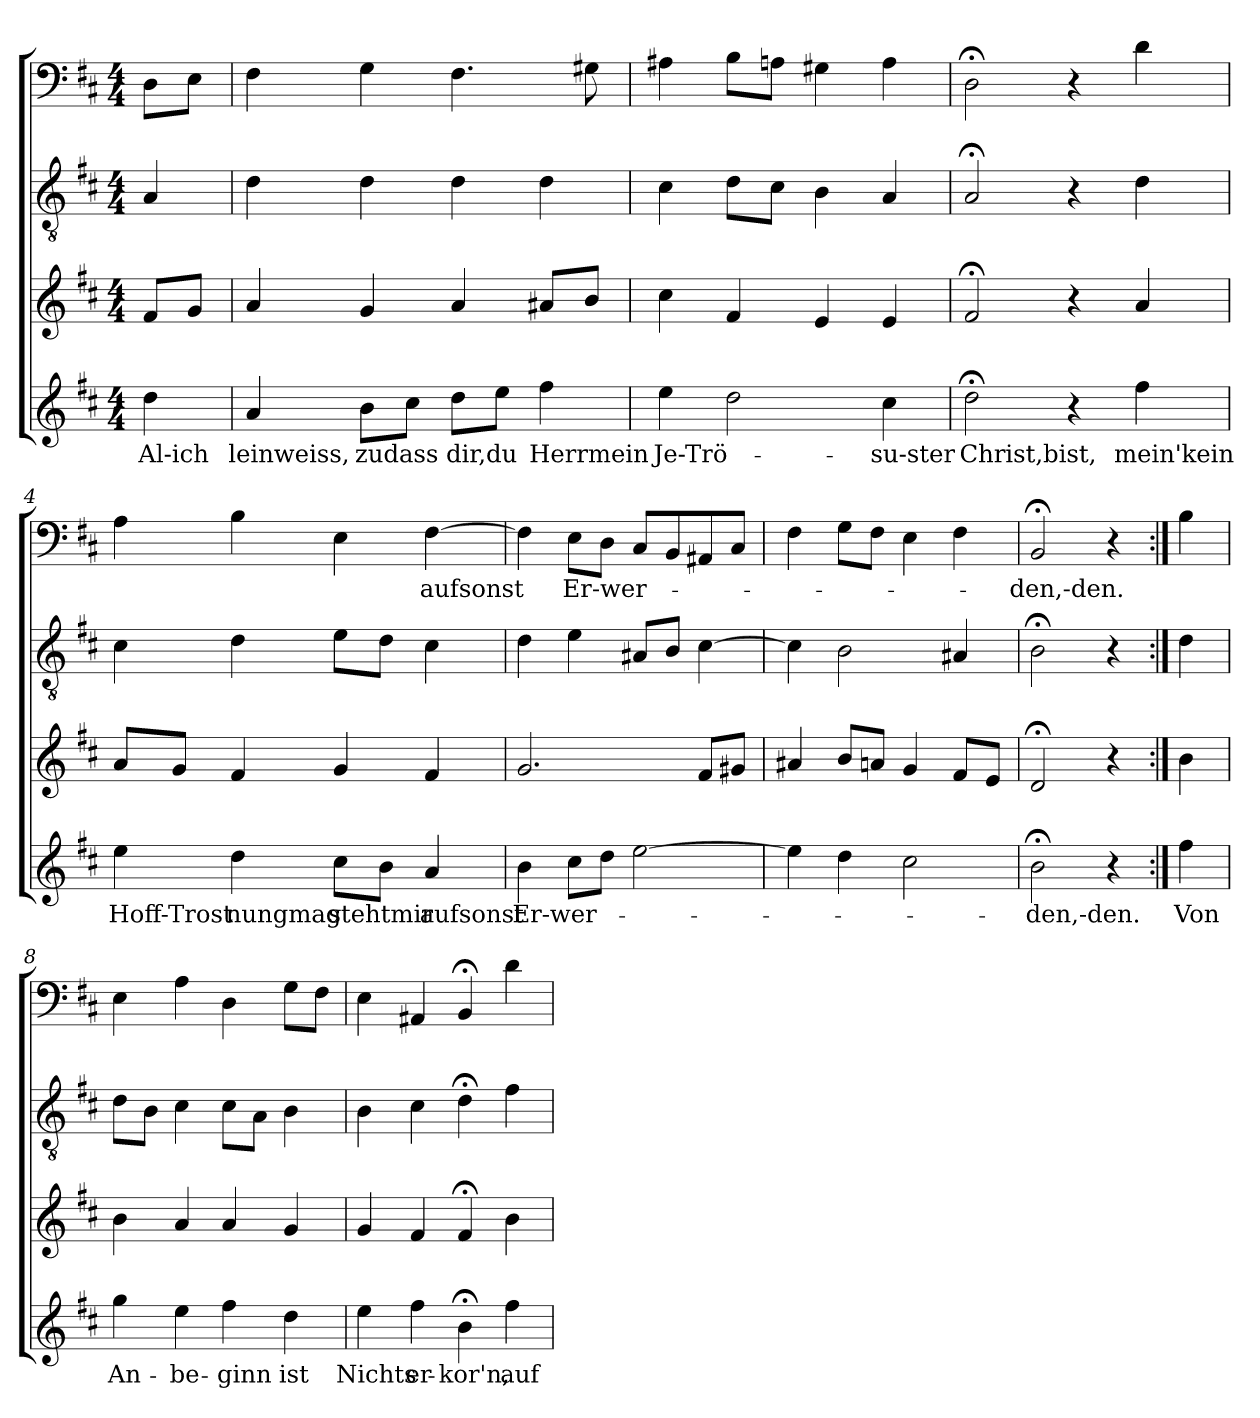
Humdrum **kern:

**kern	**text	**kern	**kern	**kern	**text
*part4	*part4	*part3	*part2	*part1	*part1
*staff4	*staff4	*staff3	*staff2	*staff1	*staff1
*clefG2	*	*clefG2	*clefGv2	*clefF4	*
*k[f#c#]	*	*k[f#c#]	*k[f#c#]	*k[f#c#]	*
*b:	*	*b:	*b:	*b:	*
*M4/4	*	*M4/4	*M4/4	*M4/4	*
=	=	=	=	=	=
4dd\	Al-ich	8f#/L	4A/	8D\L	.
.	.	8g/J	.	8E\J	.
=1	=1	=1	=1	=1	=1
4a/	-leinweiss,	4a/	4d\	4F#\	.
8b\L	zudass	4g/	4d\	4G\	.
8cc#\J	.	.	.	.	.
8dd\L	dir,du	4a/	4d\	4.F#\	.
8ee\J	.	.	.	.	.
4ff#\	Herrmein	8a#X/L	4d\	.	.
.	.	8b/J	.	8G#X\	.
=2	=2	=2	=2	=2	=2
4ee\	Je-Trö-	4cc#\	4c#\	4A#X\	.
2dd\	.	4f#/	8d\L	8B\L	.
.	.	.	8c#\J	8An\J	.
.	.	4e/	4B\	4G#X\	.
4cc#\	-su-ster	4e/	4A/	4A\	.
=3	=3	=3	=3	=3	=3
2dd;<\	Christ,bist,	2f#;</	2A;</	2D;<\	.
4r	.	4r	4r	4r	.
4ff#\	mein'kein	4a/	4d\	4d\	.
=4	=4	=4	=4	=4	=4
4ee\	Hoff-Trost	8a/L	4c#\	4A\	.
.	.	8g/J	.	.	.
4dd\	-nungmag	4f#/	4d\	4B\	.
8cc#\L	stehtmir	4g/	8e\L	4E\	.
8b\J	.	.	8d\J	.	.
4a/	aufsonst	4f#/	4c#\	[4F#\	aufsonst
=5	=5	=5	=5	=5	=5
4b\	Er-wer-	2.g/	4d\	4F#\]	.
8cc#\L	.	.	4e\	8E\L	Er-wer-
8dd\J	.	.	.	8D\J	.
[2ee\	.	.	8A#X/L	8C#/L	.
.	.	.	8B/J	8BB/	.
.	.	8f#/L	[4c#\	8AA#X/	.
.	.	8g#X/J	.	8C#/J	.
=6	=6	=6	=6	=6	=6
4ee\]	.	4a#X/	4c#\]	4F#\	.
4dd\	.	8b/L	2B\	8G\L	.
.	.	8an/J	.	8F#\J	.
2cc#\	.	4g/	.	4E\	.
.	.	8f#/L	4A#X/	4F#\	.
.	.	8e/J	.	.	.
=7	=7	=7	=7	=7	=7
2b;<\	-den,-den.	2d;</	2B;<\	2BB;</	-den,-den.
4r	.	4r	4r	4r	.
=:|!	=:|!	=:|!	=:|!	=:|!	=:|!
4ff#\	Von	4b\	4d\	4B\	.
=8	=8	=8	=8	=8	=8
4gg\	An-	4b\	8d\L	4E\	.
.	.	.	8B\J	.	.
4ee\	-be-	4a/	4c#\	4A\	.
4ff#\	-ginn	4a/	8c#\L	4D\	.
.	.	.	8A\J	.	.
4dd\	ist	4g/	4B\	8G\L	.
.	.	.	.	8F#\J	.
=9	=9	=9	=9	=9	=9
4ee\	Nichts	4g/	4B\	4E\	.
4ff#\	er-	4f#/	4c#\	4AA#X/	.
4b;<\	-kor'n,	4f#;</	4d;<\	4BB;</	.
4ff#\	auf	4b\	4f#\	4d\	.
=	=	=	=	=	=
*-	*-	*-	*-	*-	*-
